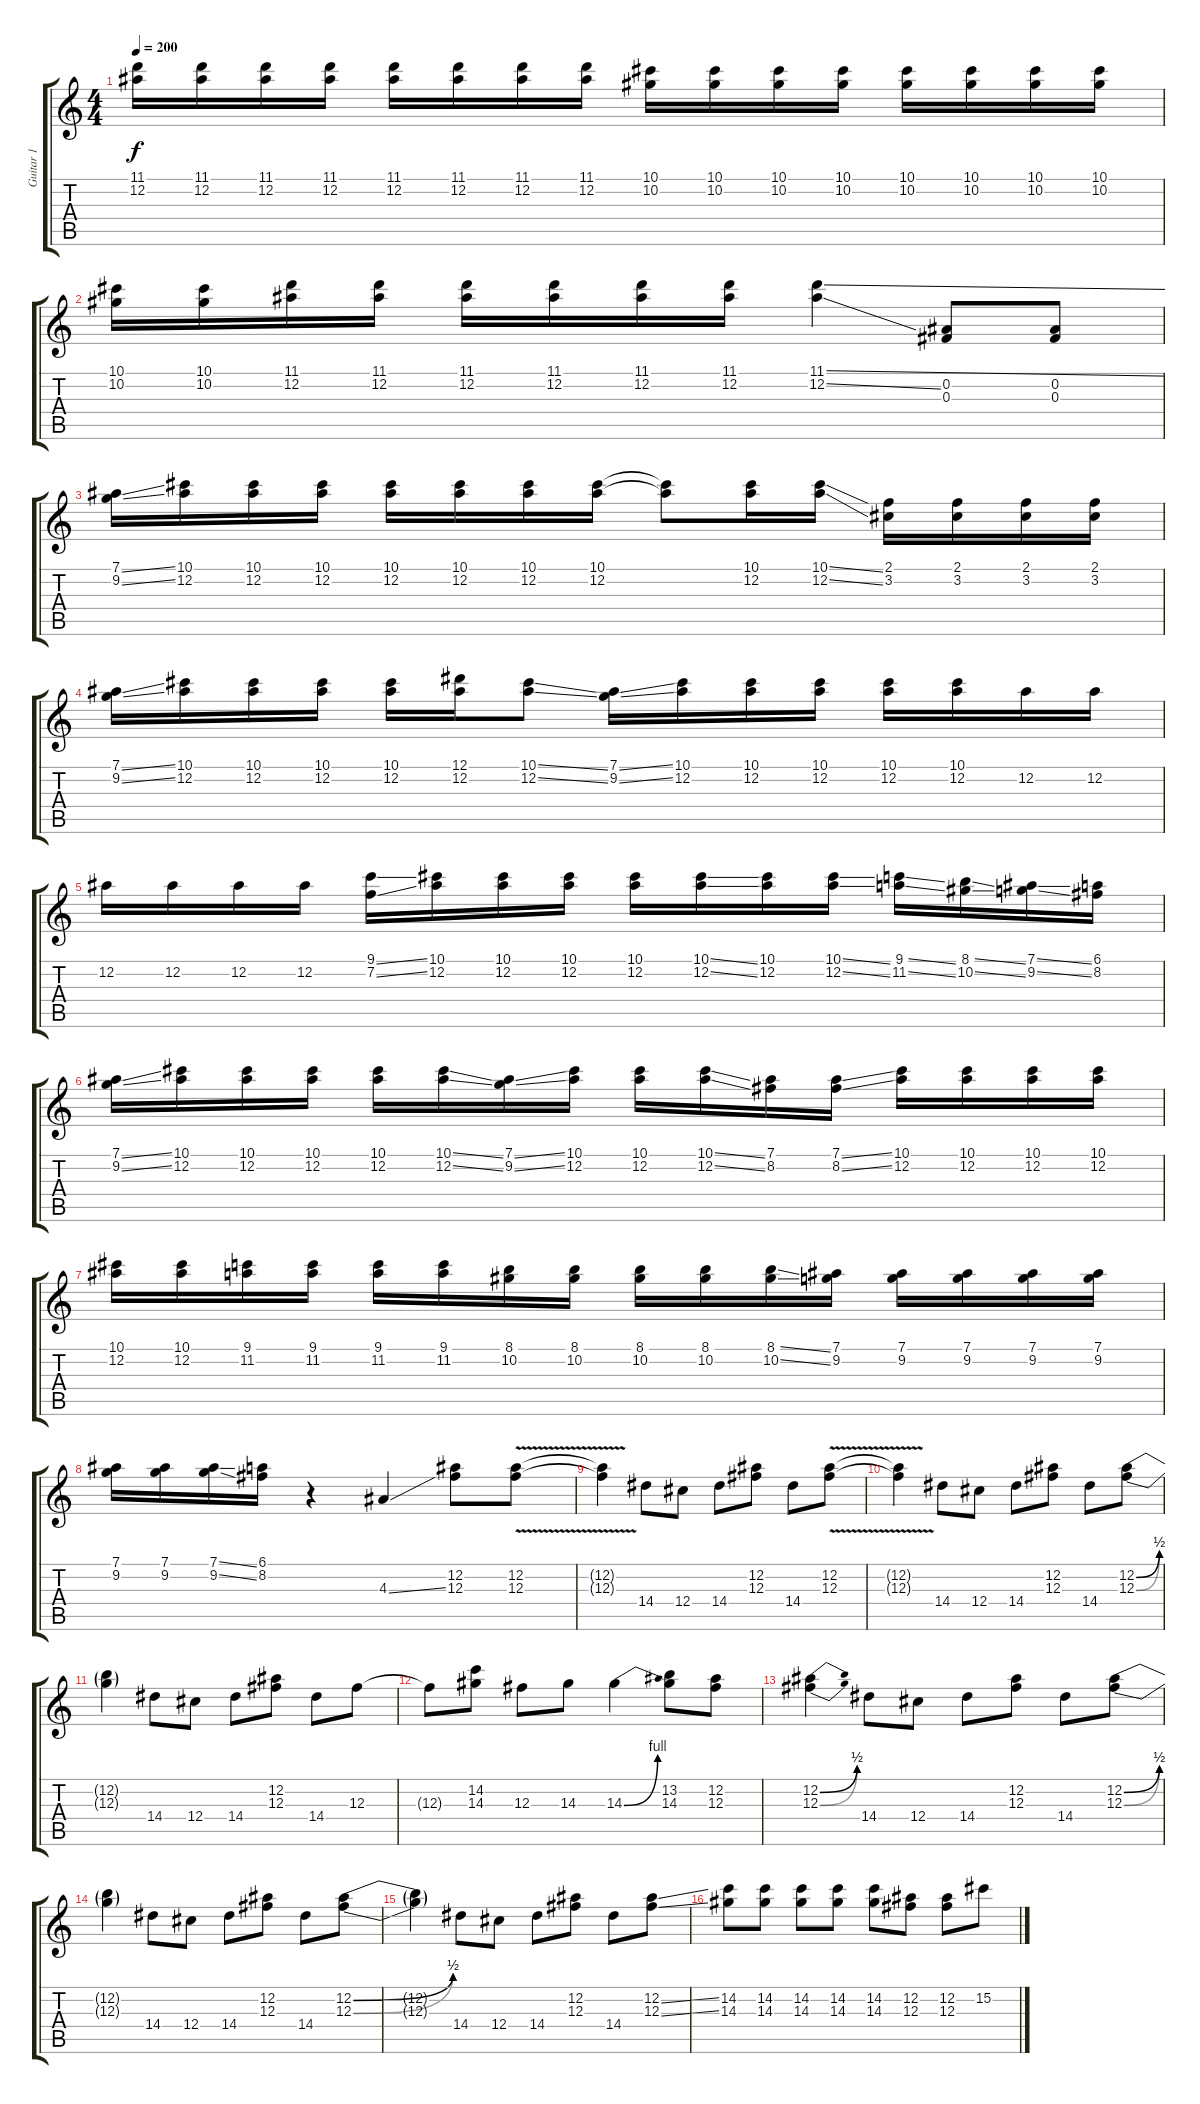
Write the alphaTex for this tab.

\track ("Guitar 1" "Guitar 1") {instrument distortionguitar}
\staff {score tabs}
\tuning (Eb4 Bb3 Gb3 Db3 Ab2 Eb2) {hide}
\ts (4 4)
\tempo 200
\clef g2
\ks c
(11.1 12.2).16{dy f} (11.1 12.2).16 (11.1 12.2).16 (11.1 12.2).16 (11.1 12.2).16 (11.1 12.2).16 (11.1 12.2).16 (11.1 12.2).16 (10.1 10.2).16 (10.1 10.2).16 (10.1 10.2).16 (10.1 10.2).16 (10.1 10.2).16 (10.1 10.2).16 (10.1 10.2).16 (10.1 10.2).16 |
(10.1 10.2).16 (10.1 10.2).16 (11.1 12.2).16 (11.1 12.2).16 (11.1 12.2).16 (11.1 12.2).16 (11.1 12.2).16 (11.1 12.2).16 (11.1{ss} 12.2{ss}).4 (0.2 0.3).8 (0.2 0.3).8 |
(7.1{ss} 9.2{ss}).16 (10.1 12.2).16 (10.1 12.2).16 (10.1 12.2).16 (10.1 12.2).16 (10.1 12.2).16 (10.1 12.2).16 (10.1 12.2).16 (10.1{t} 12.2{t}).8 (10.1 12.2).16 (10.1{ss} 12.2{ss}).16 (2.1 3.2).16 (2.1 3.2).16 (2.1 3.2).16 (2.1 3.2).16 |
(7.1{ss} 9.2{ss}).16 (10.1 12.2).16 (10.1 12.2).16 (10.1 12.2).16 (10.1 12.2).16 (12.1 12.2).16 (10.1{ss} 12.2{ss}).8 (7.1{ss} 9.2{ss}).16 (10.1 12.2).16 (10.1 12.2).16 (10.1 12.2).16 (10.1 12.2).16 (10.1 12.2).16 12.2.16 12.2.16 |
12.2.16 12.2.16 12.2.16 12.2.16 (9.1{ss} 7.2{ss}).16 (10.1 12.2).16 (10.1 12.2).16 (10.1 12.2).16 (10.1 12.2).16 (10.1{ss} 12.2{ss}).16 (10.1 12.2).16 (10.1{ss} 12.2{ss}).16 (9.1{ss} 11.2{ss}).16 (8.1{ss} 10.2{ss}).16 (7.1{ss} 9.2{ss}).16 (6.1 8.2).16 |
(7.1{ss} 9.2{ss}).16 (10.1 12.2).16 (10.1 12.2).16 (10.1 12.2).16 (10.1 12.2).16 (10.1{ss} 12.2{ss}).16 (7.1{ss} 9.2{ss}).16 (10.1 12.2).16 (10.1 12.2).16 (10.1{ss} 12.2{ss}).16 (7.1 8.2).16 (7.1{ss} 8.2{ss}).16 (10.1 12.2).16 (10.1 12.2).16 (10.1 12.2).16 (10.1 12.2).16 |
(10.1 12.2).16 (10.1 12.2).16 (9.1 11.2).16 (9.1 11.2).16 (9.1 11.2).16 (9.1 11.2).16 (8.1 10.2).16 (8.1 10.2).16 (8.1 10.2).16 (8.1 10.2).16 (8.1{ss} 10.2{ss}).16 (7.1 9.2).16 (7.1 9.2).16 (7.1 9.2).16 (7.1 9.2).16 (7.1 9.2).16 |
(7.1 9.2).16 (7.1 9.2).16 (7.1{ss} 9.2{ss}).16 (6.1 8.2).16 r.4 4.3{ss}.4 (12.2 12.3).8 (12.2{v} 12.3{v}).8 |
(12.2{t} 12.3{t}).4 14.4.8 12.4.8 14.4.8 (12.2 12.3).8 14.4.8 (12.2{v} 12.3{v}).8 |
(12.2{t} 12.3{t}).4 14.4.8 12.4.8 14.4.8 (12.2 12.3).8 14.4.8 (12.2{be (bend 0 0 60 2)} 12.3{be (bend 0 0 60 2)}).8 |
(12.2{t} 12.3{t}).4 14.4.8 12.4.8 14.4.8 (12.2 12.3).8 14.4.8 12.3.8 |
12.3{t}.8 (14.2 14.3).8 12.3.8 14.3.8 14.3{be (bend 0 0 60 4)}.4 (13.2 14.3).8 (12.2 12.3).8 |
(12.2{be (bend 0 0 60 2)} 12.3{be (bend 0 0 60 2)}).4 14.4.8 12.4.8 14.4.8 (12.2 12.3).8 14.4.8 (12.2{be (bend 0 0 60 2)} 12.3{be (bend 0 0 60 2)}).8 |
(12.2{t} 12.3{t}).4 14.4.8 12.4.8 14.4.8 (12.2 12.3).8 14.4.8 (12.2{be (bend 0 0 60 2)} 12.3{be (bend 0 0 60 2)}).8 |
(12.2{t} 12.3{t}).4 14.4.8 12.4.8 14.4.8 (12.2 12.3).8 14.4.8 (12.2{ss} 12.3{ss}).8 |
(14.2 14.3).8 (14.2 14.3).8 (14.2 14.3).8 (14.2 14.3).8 (14.2 14.3).8 (12.2 12.3).8 (12.2 12.3).8 15.2.8
